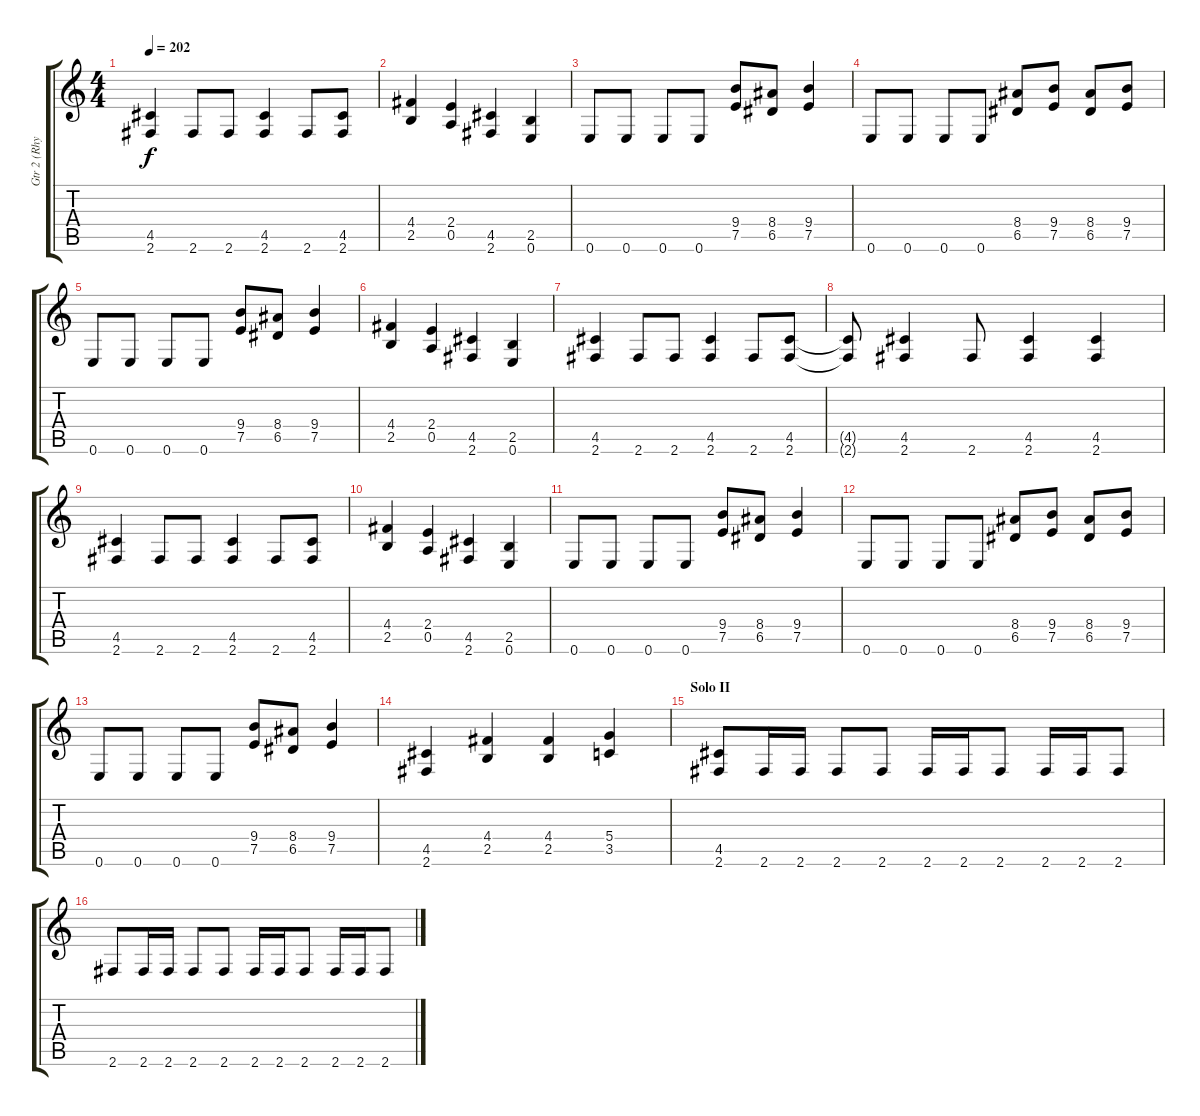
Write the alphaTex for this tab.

\track ("Gtr 2 (Rhythm)" "Gtr 2 (Rhy") {instrument distortionguitar}
\staff {score tabs}
\tuning (E4 B3 G3 D3 A2 E2) {hide}
\ts (4 4)
\tempo 202
\clef g2
\ks c
(4.5 2.6).4{dy f} 2.6.8 2.6.8 (4.5 2.6).4 2.6.8 (4.5 2.6).8 |
(4.4 2.5).4 (2.4 0.5).4 (4.5 2.6).4 (2.5 0.6).4 |
0.6.8 0.6.8 0.6.8 0.6.8 (9.4 7.5).8 (8.4 6.5).8 (9.4 7.5).4 |
0.6.8 0.6.8 0.6.8 0.6.8 (8.4 6.5).8 (9.4 7.5).8 (8.4 6.5).8 (9.4 7.5).8 |
0.6.8 0.6.8 0.6.8 0.6.8 (9.4 7.5).8 (8.4 6.5).8 (9.4 7.5).4 |
(4.4 2.5).4 (2.4 0.5).4 (4.5 2.6).4 (2.5 0.6).4 |
(4.5 2.6).4 2.6.8 2.6.8 (4.5 2.6).4 2.6.8 (4.5 2.6).8 |
(4.5{t} 2.6{t}).8 (4.5 2.6).4 2.6.8 (4.5 2.6).4 (4.5 2.6).4 |
(4.5 2.6).4 2.6.8 2.6.8 (4.5 2.6).4 2.6.8 (4.5 2.6).8 |
(4.4 2.5).4 (2.4 0.5).4 (4.5 2.6).4 (2.5 0.6).4 |
0.6.8 0.6.8 0.6.8 0.6.8 (9.4 7.5).8 (8.4 6.5).8 (9.4 7.5).4 |
0.6.8 0.6.8 0.6.8 0.6.8 (8.4 6.5).8 (9.4 7.5).8 (8.4 6.5).8 (9.4 7.5).8 |
0.6.8 0.6.8 0.6.8 0.6.8 (9.4 7.5).8 (8.4 6.5).8 (9.4 7.5).4 |
(4.5 2.6).4 (4.4 2.5).4 (4.4 2.5).4 (5.4 3.5).4 |
\section ("" "Solo II")
(4.5 2.6).8 2.6.16 2.6.16 2.6.8 2.6.8 2.6.16 2.6.16 2.6.8 2.6.16 2.6.16 2.6.8 |
2.6.8 2.6.16 2.6.16 2.6.8 2.6.8 2.6.16 2.6.16 2.6.8 2.6.16 2.6.16 2.6.8
